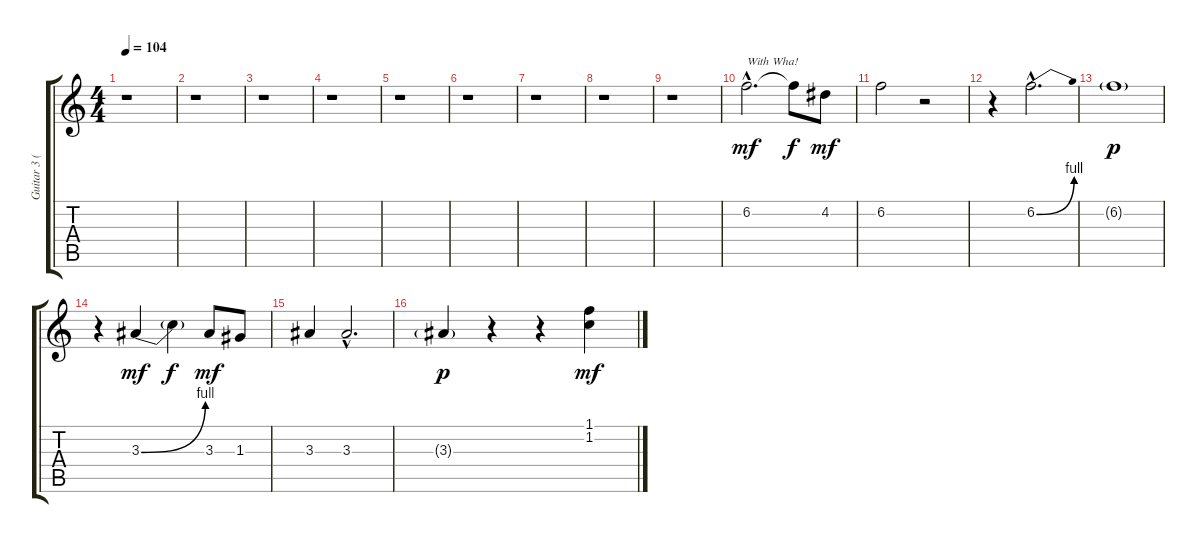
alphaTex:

\track ("Guitar 3 (Solo)" "Guitar 3 (") {instrument acousticguitarsteel}
\staff {score tabs}
\tuning (E4 B3 G3 D3 A2 E2) {hide}
\ts (4 4)
\tempo 104
\clef g2
\ks c
r.1{dy mf} |
r.1 |
r.1 |
r.1 |
r.1 |
r.1 |
r.1 |
r.1 |
r.1 |
6.2{hac}.2{d txt "With Wha!" volume 14} 6.2{t}.8{dy f} 4.2.8{dy mf} |
6.2.2 r.2 |
r.4{volume 13} 6.2{be (bend 0 0 60 4) hac}.2{d} |
6.2{g}.1{dy p} |
r.4 3.3{be (bend 0 0 60 4)}.4{dy mf volume 12} 3.3{t}.4{dy f} 3.3.8{dy mf} 1.3.8 |
3.3.4 3.3{hac}.2{d} |
3.3{g}.4{dy p volume 11} r.4 r.4 (1.1 1.2).4{dy mf}
